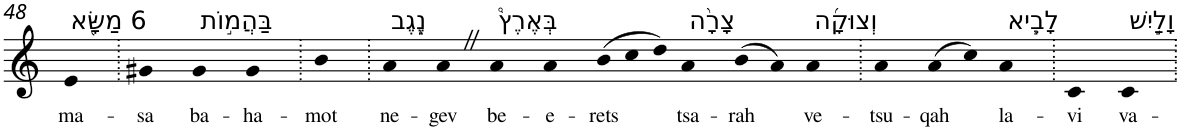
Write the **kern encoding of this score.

**kern	**text
*part1	*part1
*staff1	*staff1
*I"Piano	*
*I'Pno	*
!!LO:PB:g=z
*clefG2	*
*k[]	*
=48	=48
!LO:TX:a:t=6 מַשָּׂ֖א	!
!	!LO:LY:b
4e	ma-
=49.	=49.
!	!LO:LY:b
4g#X	-sa
!LO:TX:a:t=בַּהֲמ֣וֹת	!
!	!LO:LY:b
4g#	ba-
!	!LO:LY:b
4g#	-ha-
=50.	=50.
!	!LO:LY:b
4b	-mot
=51.	=51.
!LO:TX:a:t=נֶ֑גֶב	!
!	!LO:LY:b
4a	ne-
!	!LO:LY:b
4aZ	-gev
!LO:TX:a:t=בְּאֶרֶץ֩	!
!	!LO:LY:b
4a	be-
!	!LO:LY:b
4a	-e-
!	!LO:LY:b
(12b	-rets
12cc	.
12dd)	.
!LO:TX:a:t=צָרָ֨ה	!
!	!LO:LY:b
4a	tsa-
!	!LO:LY:b
(8b	-rah
8a)	.
!LO:TX:a:t=וְצוּקָ֜ה	!
!	!LO:LY:b
4a	ve-
=52.	=52.
!	!LO:LY:b
4a	-tsu-
!	!LO:LY:b
(8a	-qah
8cc)	.
!LO:TX:a:t=לָבִ֧יא	!
!	!LO:LY:b
4a	la-
=53.	=53.
!	!LO:LY:b
4c	-vi
!LO:TX:a:t=וָלַ֣יִשׁ	!
!	!LO:LY:b
4c	va-
=.	=.
*-	*-
